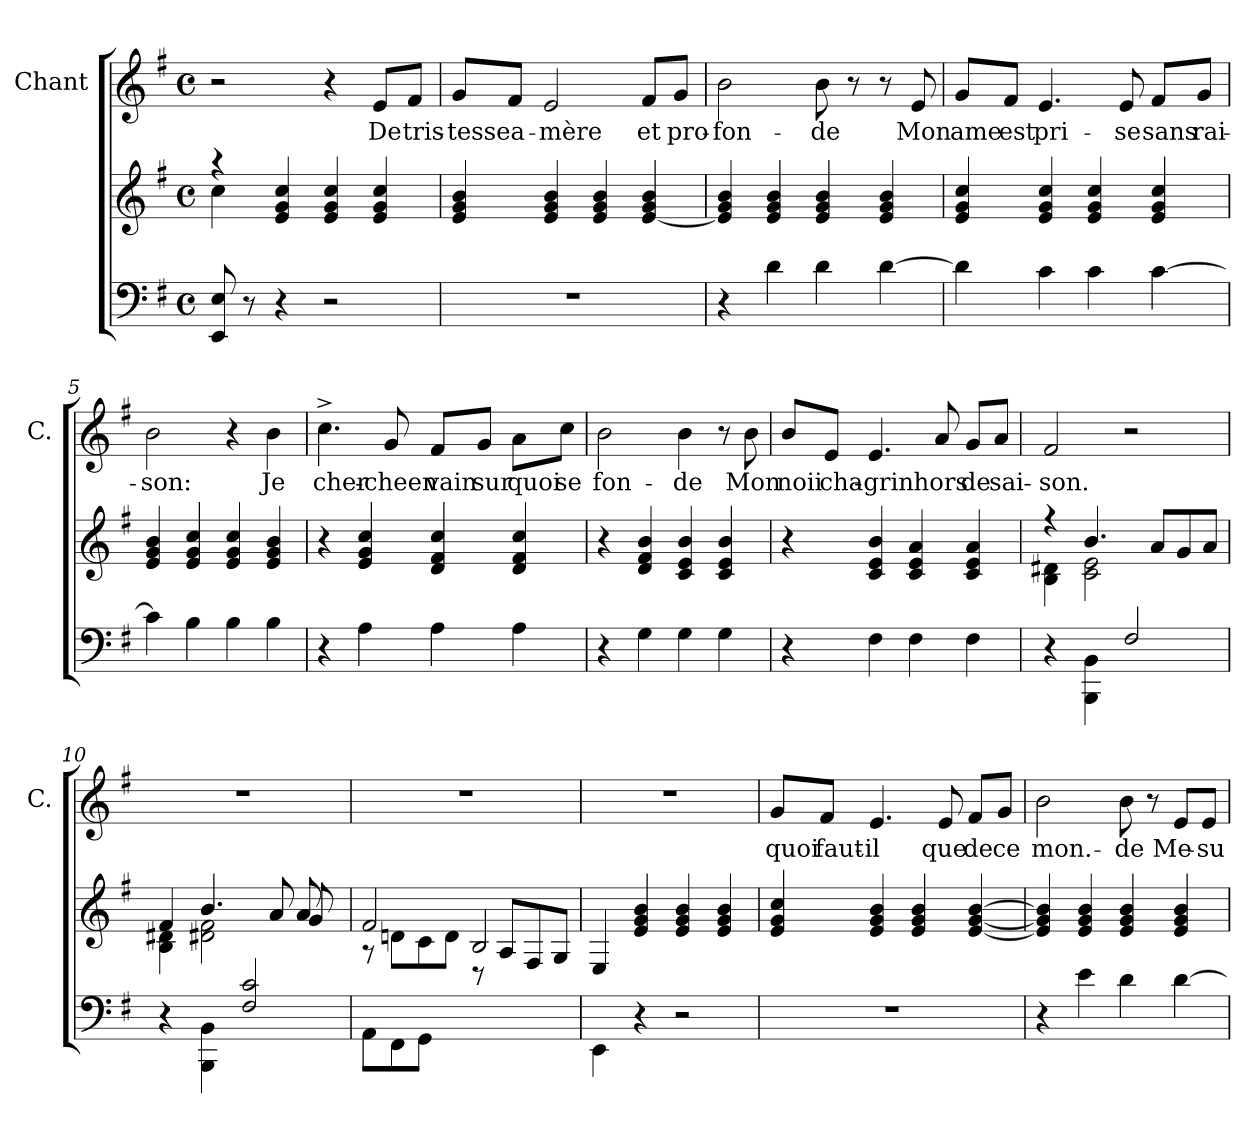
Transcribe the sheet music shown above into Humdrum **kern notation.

**kern	**kern	**kern	**text
*part3	*part2	*part1	*part1
*staff3	*staff2	*staff1	*staff1
*	*	*I"Chant	*
*	*	*I'C.	*
*clefF4	*clefG2	*clefG2	*
*k[f#]	*k[f#]	*k[f#]	*
*M4/4	*M4/4	*M4/4	*
*met(c)	*met(c)	*met(c)	*
=1	=1	=1	=1
*	*^	*	*
8Ei/ 8EEi/	4r	4ccj\	2r	.
8r	.	.	.	.
4r	4eZ/ 4ccZ/ 4gZ/	2.ryy	.	.
2r	4ccZ/ 4gZ/ 4eZ/	.	4r	.
.	4ccZ/ 4gZ/ 4eZ/	.	8eZ/L	De
.	.	.	8f#Z/J	tris-
*	*v	*v	*	*
=2	=2	=2	=2
1r	4bZ/ 4gZ/ 4eZ/	8gZ/L	tesse
.	.	8f#Z/J	a-
.	4bZ/ 4gZ/ 4eZ/	2eZ/	mère
.	4bZ/ 4gZ/ 4eZ/	.	.
.	4bZ/ 4gZ/ [4eZ/	8f#Z/L	et
.	.	8gZ/J	pro-
=3	=3	=3	=3
4r	4bZ/ 4gZ/ 4eZ]/	2bZ\	fon-
4di\	4bZ/ 4gZ/ 4eZ/	.	.
4di\	4bZ/ 4gZ/ 4eZ/	8bZ\	de
.	.	8r	.
[4di\	4bZ/ 4gZ/ 4eZ/	8r	.
.	.	8eZ/	Mon
!!LO:LB:g=z
=4	=4	=4	=4
4di\]	4ccZ/ 4gZ/ 4eZ/	8gZ/L	ame
.	.	8f#Z/J	est
4ci\	4ccZ/ 4gZ/ 4eZ/	4.eZ/	pri-
4ci\	4ccZ/ 4gZ/ 4eZ/	.	.
.	.	8eZ/	se
[4ci\	4ccZ/ 4gZ/ 4eZ/	8f#Z/L	sans
.	.	8gZ/J	rai-
=5	=5	=5	=5
4ci\]	4bZ/ 4gZ/ 4eZ/	2bZ\	son:
4Bi\	4ccZ/ 4gZ/ 4eZ/	.	.
4Bi\	4ccZ/ 4gZ/ 4eZ/	4r	.
4Bi\	4bZ/ 4gZ/ 4eZ/	4bZ\	Je
=6	=6	=6	=6
4r	4r	4.cc^>Z\	cher-
4Ai\	4ccZ/ 4gZ/ 4eZ/	.	.
.	.	8gZ/	cheen
4Ai\	4ccZ/ 4f#Z/ 4dZ/	8f#Z/L	vain
.	.	8gZ/J	sur
4Ai\	4ccZ/ 4f#Z/ 4dZ/	8aZ\L	quoi
.	.	8ccZ\J	se
=7	=7	=7	=7
4r	4r	2bZ\	fon-
4Gi\	4bZ/ 4f#Z/ 4dZ/	.	.
4Gi\	4bZ/ 4eZ/ 4cZ/	4bZ\	de
4Gi\	4bZ/ 4eZ/ 4cZ/	8r	.
.	.	8bZ\	Mon
!!LO:LB:g=z
=8	=8	=8	=8
4r	4r	8bZ/L	noii
.	.	8eZ/J	cha-
4F#i\	4bZ/ 4eZ/ 4cZ/	4.eZ/	grin
4F#i\	4cZ/ 4aZ/ 4eZ/	.	.
.	.	8aZ/	hors
4F#i\	4aZ/ 4eZ/ 4cZ/	8gZ/L	de
.	.	8aZ/J	sai-
=9	=9	=9	=9
*	*^	*	*
4r	4r	4d#Xj\ 4Bj\	2f#Z/	son.
4BBBi\ 4BBi\	4.bZ/	2cj\ 2ej\	.	.
2F#i/	.	.	2r	.
.	8aZ/L	.	.	.
.	8gZ/	4ryy	.	.
.	8aZ/J	.	.	.
=10	=10	=10	=10	=10
4r	4f#Z/	4d#Xj\ 4Bj\	1r	.
4BBBi\ 4BBi\	4.bZ/	2d#Xj\ 2f#j\	.	.
2F#i/ 2ci/	.	.	.	.
.	8aZ/	.	.	.
.	8aZ/	8gj/	.	.
.	8ryy	8ryy	.	.
!!LO:PB:g=z
=11	=11	=11	=11	=11
*^	*	*	*	*
8AAj\L	1ryy	2f#Z/	8r	1r	.
8FF#j\	.	.	8dni\L	.	.
8GGj\J	.	.	8ci\	.	.
2ryy	.	.	8di\J	.	.
.	.	2BZ/	8r	.	.
.	.	.	8Ai/L	.	.
.	.	.	8F#i/	.	.
8ryy	.	.	8Gi/J	.	.
*v	*v	*	*	*	*
*	*v	*v	*	*
=12	=12	=12	=12
4EEi\	4EZ/	1r	.
4r	4bZ/ 4gZ/ 4eZ/	.	.
2r	4bZ/ 4gZ/ 4eZ/	.	.
.	4bZ/ 4gZ/ 4eZ/	.	.
=13	=13	=13	=13
1r	4eZ/ 4ccZ/ 4gZ/	8gZ/L	quoi
.	.	8f#Z/J	faut-
.	4bZ/ 4gZ/ 4eZ/	4.eZ/	il
.	4bZ/ 4gZ/ 4eZ/	.	.
.	.	8eZ/	que
.	[4bZ/ [4gZ/ [4eZ/	8f#Z/L	de
.	.	8gZ/J	ce
!!LO:LB:g=z
=14	=14	=14	=14
4r	4eZ]/ 4gZ]/ 4bZ]/	2bZ\	mon.--
4ei\	4bZ/ 4gZ/ 4eZ/	.	.
4di\	4bZ/ 4gZ/ 4eZ/	8bZ\	de
.	.	8r	.
[4di\	4bZ/ 4gZ/ 4eZ/	8eZ/L	Me-
.	.	8eZ/J	su-
=	=	=	=
*-	*-	*-	*-
